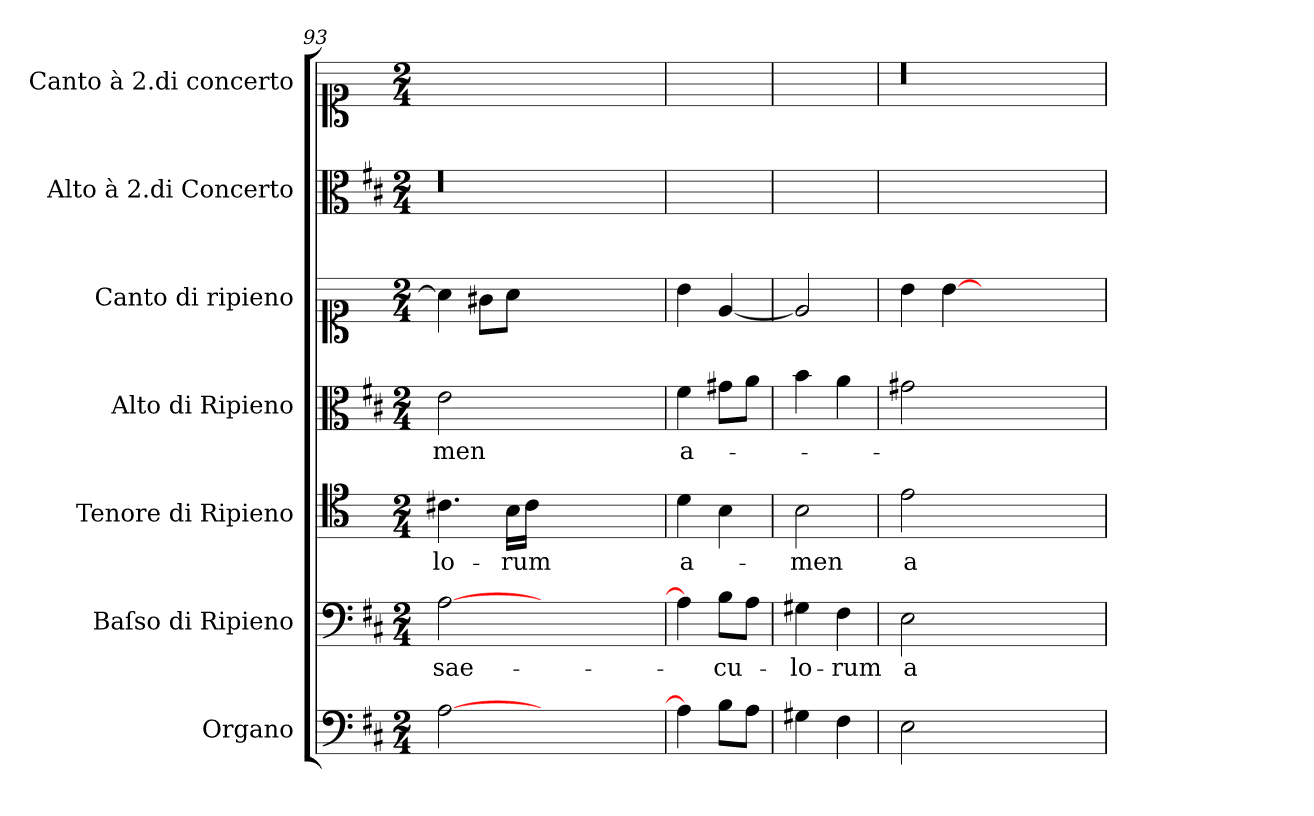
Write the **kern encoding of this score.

**kern	**kern	**text	**kern	**text	**kern	**text	**kern	**kern	**kern
*part7	*part6	*part6	*part5	*part5	*part4	*part4	*part3	*part2	*part1
*staff7	*staff6	*staff6	*staff5	*staff5	*staff4	*staff4	*staff3	*staff2	*staff1
*I"Organo	*I"Baſso di Ripieno	*	*I"Tenore di Ripieno	*	*I"Alto di Ripieno	*	*I"Canto di ripieno	*I"Alto à 2.di Concerto	*I"Canto à 2.di concerto
*I'org	*I'B rip	*	*I'T rip	*	*I'A rip	*	*	*I'A conc	*
*clefF4	*clefF4	*	*clefC4	*	*clefC3	*	*clefC1	*clefC3	*clefC1
*k[f#c#]	*k[f#c#]	*	*k[]	*	*k[f#c#]	*	*k[]	*k[f#c#]	*k[]
*M2/4	*M2/4	*	*M2/4	*	*M2/4	*	*M2/4	*M2/4	*M2/4
=93	=93	=93	=93	=93	=93	=93	=93	=93	=93
!	!	!	!	!	!	!	!	!LO:N:vis=00	!
[2A\	[2A\	sae-	4.c#\	-lo-	2e\	-men	4a\]	0re	0ryy
.	.	.	.	.	.	.	8g#X\L	.	.
.	.	.	16B\LL	-rum	.	.	8a\J	.	.
.	.	.	16c#\JJ	.	.	.	.	.	.
1.ryy	1.ryy	.	1.ryy	.	1.ryy	.	1.ryy	.	.
=94	=94	=94	=94	=94	=94	=94	=94	=94	=94
4A\]	4A\]	.	4d\	a-	4f#\	a-	4b\	2ryy	2ryy
8B\L	8B\L	-cu-	4B\	.	8g#X\L	.	[4e/	.	.
8A\J	8A\J	.	.	.	8a\J	.	.	.	.
=95	=95	=95	=95	=95	=95	=95	=95	=95	=95
4G#X\	4G#X\	-lo-	2B\	-men	4b\	.	2e/]	2ryy	2ryy
4F#\	4F#\	-rum	.	.	4a\	.	.	.	.
=96	=96	=96	=96	=96	=96	=96	=96	=96	=96
!	!	!	!	!	!	!	!	!	!LO:N:vis=00
2E\	2E\	a-	2e\	a-	2g#X\	.	4b\	0ryy	0rb
.	.	.	.	.	.	.	[4b\	.	.
1.ryy	1.ryy	.	1.ryy	.	1.ryy	.	1.ryy	.	.
=	=	=	=	=	=	=	=	=	=
*-	*-	*-	*-	*-	*-	*-	*-	*-	*-
